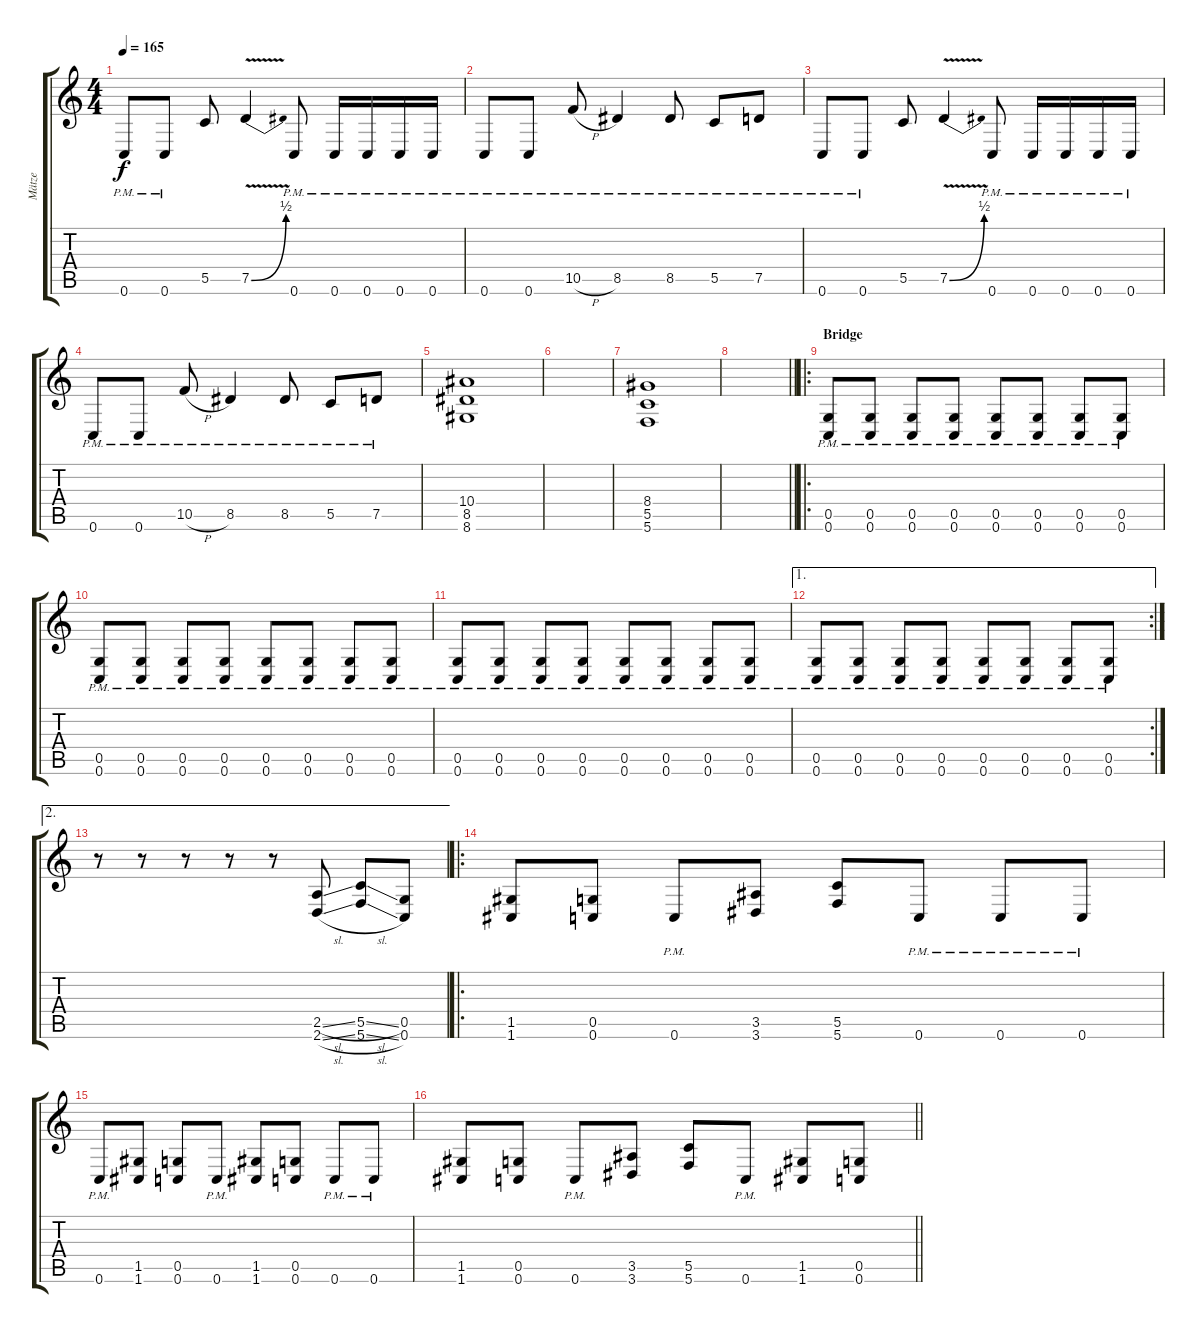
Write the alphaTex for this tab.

\track ("Mätze" "Mätze") {instrument distortionguitar}
\staff {score tabs}
\tuning (D4 A3 F3 C3 G2 C2) {hide}
\ts (4 4)
\tempo 165
\clef g2
\ks c
0.6{pm}.8{dy f} 0.6{pm}.8 5.5.8 7.5{be (bend 0 0 60 2) v}.4 0.6{pm}.8 0.6{pm}.16 0.6{pm}.16 0.6{pm}.16 0.6{pm}.16 |
0.6{pm}.8 0.6{pm}.8 10.5{h pm}.8 8.5{pm}.4 8.5{pm}.8 5.5{pm}.8 7.5{pm}.8 |
0.6{pm}.8 0.6{pm}.8 5.5.8 7.5{be (bend 0 0 60 2) v}.4 0.6{pm}.8 0.6{pm}.16 0.6{pm}.16 0.6{pm}.16 0.6{pm}.16 |
0.6{pm}.8 0.6{pm}.8 10.5{h pm}.8 8.5{pm}.4 8.5{pm}.8 5.5{pm}.8 7.5{pm}.8 |
(10.4 8.5 8.6).1 |
|
(8.4 5.5 5.6).1 |
\barLineRight lightlight
|
\ro
\section ("" "Bridge")
(0.5{pm} 0.6{pm}).8 (0.5{pm} 0.6{pm}).8 (0.5{pm} 0.6{pm}).8 (0.5{pm} 0.6{pm}).8 (0.5{pm} 0.6{pm}).8 (0.5{pm} 0.6{pm}).8 (0.5{pm} 0.6{pm}).8 (0.5{pm} 0.6{pm}).8 |
(0.5{pm} 0.6{pm}).8 (0.5{pm} 0.6{pm}).8 (0.5{pm} 0.6{pm}).8 (0.5{pm} 0.6{pm}).8 (0.5{pm} 0.6{pm}).8 (0.5{pm} 0.6{pm}).8 (0.5{pm} 0.6{pm}).8 (0.5{pm} 0.6{pm}).8 |
(0.5{pm} 0.6{pm}).8 (0.5{pm} 0.6{pm}).8 (0.5{pm} 0.6{pm}).8 (0.5{pm} 0.6{pm}).8 (0.5{pm} 0.6{pm}).8 (0.5{pm} 0.6{pm}).8 (0.5{pm} 0.6{pm}).8 (0.5{pm} 0.6{pm}).8 |
\ae 1
\rc 2
(0.5{pm} 0.6{pm}).8 (0.5{pm} 0.6{pm}).8 (0.5{pm} 0.6{pm}).8 (0.5{pm} 0.6{pm}).8 (0.5{pm} 0.6{pm}).8 (0.5{pm} 0.6{pm}).8 (0.5{pm} 0.6{pm}).8 (0.5{pm} 0.6{pm}).8 |
\ae 2
r.8 r.8 r.8 r.8 r.8 (2.5{sl} 2.6{sl}).8 (5.5{sl} 5.6{sl}).8 (0.5 0.6).8 |
\ro
(1.5 1.6).8 (0.5 0.6).8 0.6{pm}.8 (3.5 3.6).8 (5.5 5.6).8 0.6{pm}.8 0.6{pm}.8 0.6{pm}.8 |
0.6{pm}.8 (1.5 1.6).8 (0.5 0.6).8 0.6{pm}.8 (1.5 1.6).8 (0.5 0.6).8 0.6{pm}.8 0.6{pm}.8 |
\barLineRight lightlight
(1.5 1.6).8 (0.5 0.6).8 0.6{pm}.8 (3.5 3.6).8 (5.5 5.6).8 0.6{pm}.8 (1.5 1.6).8 (0.5 0.6).8
